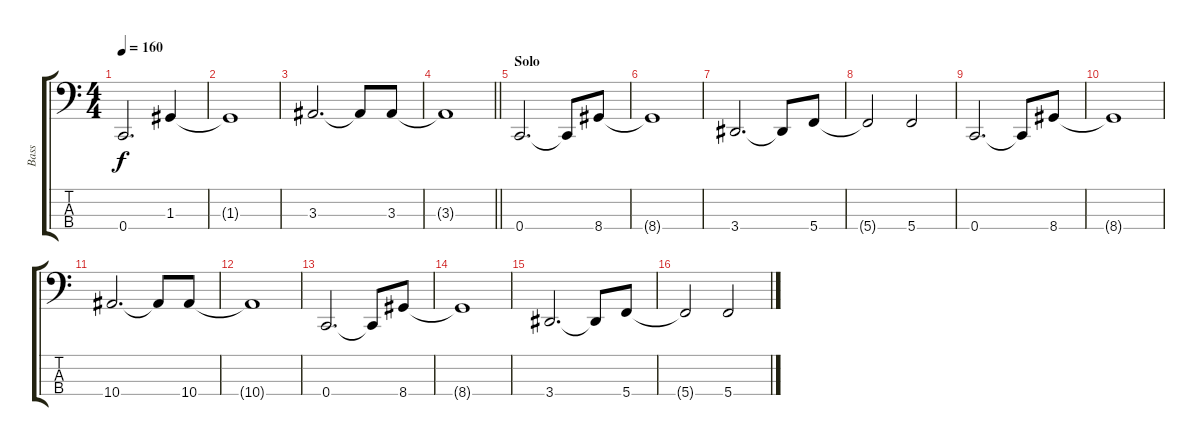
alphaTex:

\track ("Bass" "Bass") {instrument electricbasspick}
\staff {score tabs}
\tuning (F2 C2 G1 C1) {hide}
\ts (4 4)
\tempo 160
\clef f4
\ks c
0.4.2{d dy f} 1.3.4 |
1.3{t}.1 |
3.3.2{d} 3.3{t}.8 3.3.8 |
\barLineRight lightlight
3.3{t}.1 |
\section ("" "Solo")
0.4.2{d} 0.4{t}.8 8.4.8 |
8.4{t}.1 |
3.4.2{d} 3.4{t}.8 5.4.8 |
5.4{t}.2 5.4.2 |
0.4.2{d} 0.4{t}.8 8.4.8 |
8.4{t}.1 |
10.4.2{d} 10.4{t}.8 10.4.8 |
10.4{t}.1 |
0.4.2{d} 0.4{t}.8 8.4.8 |
8.4{t}.1 |
3.4.2{d} 3.4{t}.8 5.4.8 |
5.4{t}.2 5.4.2
